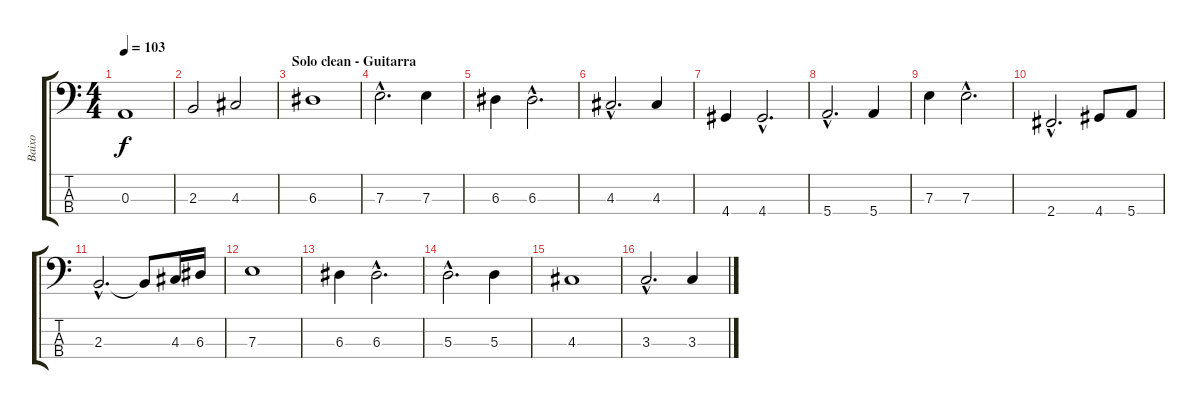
\track ("Baixo" "Baixo") {instrument electricbassfinger}
\staff {score tabs}
\tuning (G2 D2 A1 E1) {hide}
\ts (4 4)
\tempo 103
\clef f4
\ks c
0.3{t}.1{dy f} |
2.3.2 4.3.2 |
\section ("" "Solo clean - Guitarra")
6.3.1 |
7.3{hac}.2{d} 7.3.4 |
6.3.4 6.3{hac}.2{d} |
4.3{hac}.2{d} 4.3.4 |
4.4.4 4.4{hac}.2{d} |
5.4{hac}.2{d} 5.4.4 |
7.3.4 7.3{hac}.2{d} |
2.4{hac}.2{d} 4.4.8 5.4.8 |
2.3{hac}.2{d} 2.3{t}.8 4.3.16 6.3.16 |
7.3.1 |
6.3.4 6.3{hac}.2{d} |
5.3{hac}.2{d} 5.3.4 |
4.3.1 |
3.3{hac}.2{d} 3.3.4
